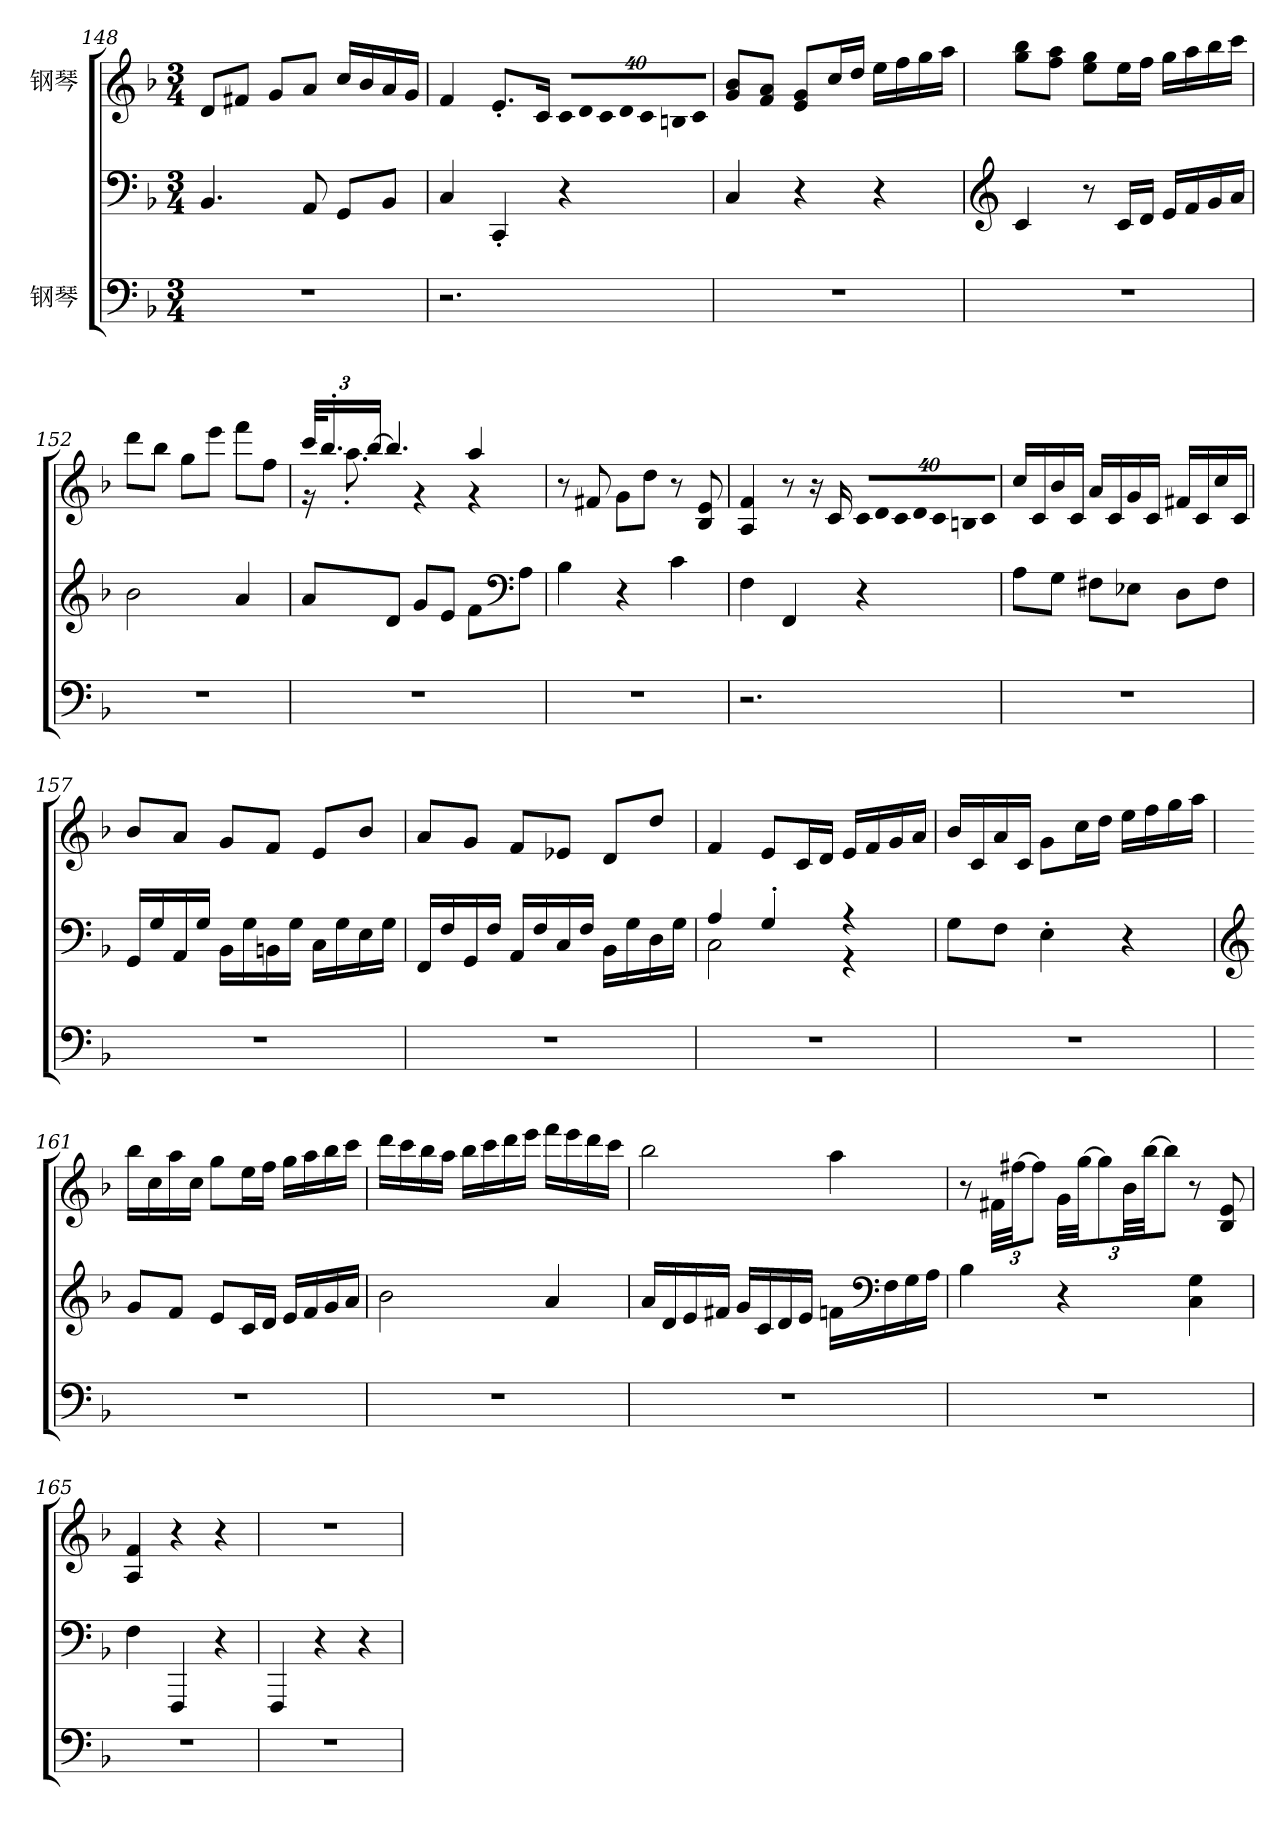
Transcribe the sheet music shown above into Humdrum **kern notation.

**kern	**kern	**kern
*part2	*part2	*part1
*staff3	*staff2	*staff1
*I"钢琴	*	*I"钢琴
*clefF4	*clefF4	*clefG2
*k[b-]	*k[b-]	*k[b-]
*M3/4	*M3/4	*M3/4
=148	=148	=148
2.r	4.BB-/	8d/L
.	.	8f#X/J
.	.	8g/L
.	8AA/	8a/J
.	8GG/L	16cc/LL
.	.	16b-/
.	8BB-/J	16a/
.	.	16g/JJ
=149	=149	=149
2.r	4C/	4f/
.	4CC'/	8.e'/L
.	.	16c/Jk
*	*	*Xbrackettup
!	!	!LO:N:vis=32
.	4r	640%23c/LLL
!	!	!LO:N:vis=32
.	.	640%23d/
!	!	!LO:N:vis=32
.	.	640%23c/
!	!	!LO:N:vis=32
.	.	640%23d/
!	!	!LO:N:vis=32
.	.	640%23c/
!	!	!LO:N:vis=32
.	.	640%23Bn/
!	!	!LO:N:vis=32
.	.	640%23c/JJJ
640ryy	640ryy	.
=150	=150	=150
2.r	4C/	8g/ 8b-/L
.	.	8f/ 8a/J
.	4r	8e/ 8g/L
.	.	16cc/L
.	.	16dd/JJ
.	4r	16ee\LL
.	.	16ff\
.	.	16gg\
.	.	16aa\JJ
!!LO:LB:g=z
=151	=151	=151
*	*clefG2	*
2.r	4c/	8gg\ 8bb-\L
.	.	8ff\ 8aa\J
.	8r	8ee\ 8gg\L
.	16c/LL	16ee\L
.	16d/JJ	16ff\JJ
.	16e/LL	16gg\LL
.	16f/	16aa\
.	16g/	16bb-\
.	16a/JJ	16ccc\JJ
=152	=152	=152
2.r	2b-\	8ddd\L
.	.	8bb-\J
.	.	8gg\L
.	.	8eee\J
.	4a/	8fff\L
.	.	8ff\J
=153	=153	=153
*	*	*^
2.r	8a/L	48ccc/KLL	16r
.	.	24.bb-'/	.
.	.	.	8.aa'\
.	.	[24bb-/JJ	.
.	8d/J	4.bb-/]	.
.	8g/L	.	4r
.	8e/J	.	.
.	8f\L	4aa/	4r
*	*clefF4	*	*
.	8A\J	.	.
*	*	*v	*v
=154	=154	=154
2.r	4B-\	8r
.	.	8f#X/
.	4r	8g\L
.	.	8dd\J
.	4c\	8r
.	.	8B-/ 8e/
!!LO:LB:g=z
=155	=155	=155
2.r	4F\	4A/ 4f/
.	4FF/	8r
.	.	16r
.	.	16c/
!	!	!LO:N:vis=32
.	4r	640%23c/LLL
!	!	!LO:N:vis=32
.	.	640%23d/
!	!	!LO:N:vis=32
.	.	640%23c/
!	!	!LO:N:vis=32
.	.	640%23d/
!	!	!LO:N:vis=32
.	.	640%23c/
!	!	!LO:N:vis=32
.	.	640%23Bn/
!	!	!LO:N:vis=32
.	.	640%23c/JJJ
640ryy	640ryy	.
=156	=156	=156
2.r	8A\L	16cc/LL
.	.	16c/
.	8G\J	16b-/
.	.	16c/JJ
.	8F#X\L	16a/LL
.	.	16c/
.	8E-X\J	16g/
.	.	16c/JJ
.	8D\L	16f#X/LL
.	.	16c/
.	8F#\J	16cc/
.	.	16c/JJ
=157	=157	=157
2.r	16GG/LL	8b-/L
.	16G/	.
.	16AA/	8a/J
.	16G/JJ	.
.	16BB-\LL	8g/L
.	16G\	.
.	16BBn\	8f/J
.	16G\JJ	.
.	16C\LL	8e/L
.	16G\	.
.	16E\	8b-/J
.	16G\JJ	.
!!LO:LB:g=z
=158	=158	=158
2.r	16FF/LL	8a/L
.	16F/	.
.	16GG/	8g/J
.	16F/JJ	.
.	16AA/LL	8f/L
.	16F/	.
.	16C/	8e-X/J
.	16F/JJ	.
.	16BB-\LL	8d/L
.	16G\	.
.	16D\	8dd/J
.	16G\JJ	.
=159	=159	=159
*	*^	*
2.r	4A/	2C\	4f/
.	4G'/	.	8e/L
.	.	.	16c/L
.	.	.	16d/JJ
.	4r	4r	16e/LL
.	.	.	16f/
.	.	.	16g/
.	.	.	16a/JJ
*	*v	*v	*
=160	=160	=160
2.r	8G\L	16b-/LL
.	.	16c/
.	8F\J	16a/
.	.	16c/JJ
.	4E'\	8g\L
.	.	16cc\L
.	.	16dd\JJ
.	4r	16ee\LL
.	.	16ff\
.	.	16gg\
.	.	16aa\JJ
!!LO:PB:g=z
=161	=161	=161
*	*clefG2	*
2.r	8g/L	16bb-\LL
.	.	16cc\
.	8f/J	16aa\
.	.	16cc\JJ
.	8e/L	8gg\L
.	16c/L	16ee\L
.	16d/JJ	16ff\JJ
.	16e/LL	16gg\LL
.	16f/	16aa\
.	16g/	16bb-\
.	16a/JJ	16ccc\JJ
=162	=162	=162
2.r	2b-\	16ddd\LL
.	.	16ccc\
.	.	16bb-\
.	.	16aa\JJ
.	.	16bb-\LL
.	.	16ccc\
.	.	16ddd\
.	.	16eee\JJ
.	4a/	16fff\LL
.	.	16eee\
.	.	16ddd\
.	.	16ccc\JJ
!!LO:LB:g=z
=163	=163	=163
2.r	16a/LL	2bb-\
.	16d/	.
.	16e/	.
.	16f#X/JJ	.
.	16g/LL	.
.	16c/	.
.	16d/	.
.	16e/JJ	.
.	16fn\LL	4aa\
*	*clefF4	*
.	16F\	.
.	16G\	.
.	16A\JJ	.
=164	=164	=164
2.r	4B-\	8r
.	.	48f#X\LLL
.	.	[48ff#X\JJ
.	.	12ff#\J]
.	4r	48g\LLL
.	.	[48gg\JJ
.	.	12gg\]
.	.	48b-\LL
.	.	[48bb-\JJ
.	.	12bb-\J]
.	4C\ 4G\	8r
.	.	8B-/ 8e/
=165	=165	=165
2.r	4F\	4A/ 4f/
.	4FFF/	4r
.	4r	4r
=166	=166	=166
2.r	4FFF/	2.r
.	4r	.
.	4r	.
=	=	=
*-	*-	*-
